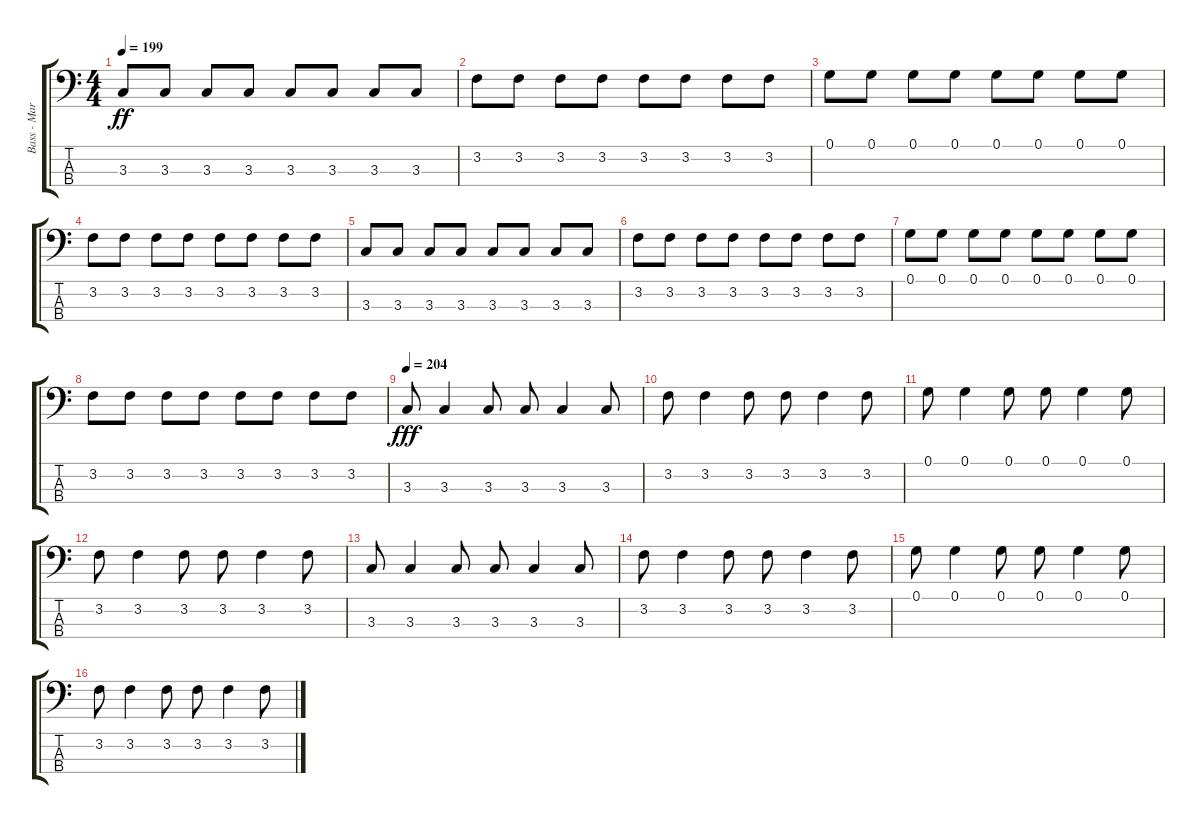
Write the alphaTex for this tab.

\track ("Bass - Mark" "Bass - Mar") {instrument electricbassfinger}
\staff {score tabs}
\tuning (G2 D2 A1 E1) {hide}
\ts (4 4)
\tempo 199
\clef f4
\ks c
3.3.8{dy ff} 3.3.8 3.3.8 3.3.8 3.3.8 3.3.8 3.3.8 3.3.8 |
3.2.8 3.2.8 3.2.8 3.2.8 3.2.8 3.2.8 3.2.8 3.2.8 |
0.1.8 0.1.8 0.1.8 0.1.8 0.1.8 0.1.8 0.1.8 0.1.8 |
3.2.8 3.2.8 3.2.8 3.2.8 3.2.8 3.2.8 3.2.8 3.2.8 |
3.3.8 3.3.8 3.3.8 3.3.8 3.3.8 3.3.8 3.3.8 3.3.8 |
3.2.8 3.2.8 3.2.8 3.2.8 3.2.8 3.2.8 3.2.8 3.2.8 |
0.1.8 0.1.8 0.1.8 0.1.8 0.1.8 0.1.8 0.1.8 0.1.8 |
3.2.8 3.2.8 3.2.8 3.2.8 3.2.8 3.2.8 3.2.8 3.2.8 |
\tempo 204
3.3.8{dy fff} 3.3.4 3.3.8 3.3.8 3.3.4 3.3.8 |
3.2.8 3.2.4 3.2.8 3.2.8 3.2.4 3.2.8 |
0.1.8 0.1.4 0.1.8 0.1.8 0.1.4 0.1.8 |
3.2.8 3.2.4 3.2.8 3.2.8 3.2.4 3.2.8 |
3.3.8 3.3.4 3.3.8 3.3.8 3.3.4 3.3.8 |
3.2.8 3.2.4 3.2.8 3.2.8 3.2.4 3.2.8 |
0.1.8 0.1.4 0.1.8 0.1.8 0.1.4 0.1.8 |
3.2.8 3.2.4 3.2.8 3.2.8 3.2.4 3.2.8
